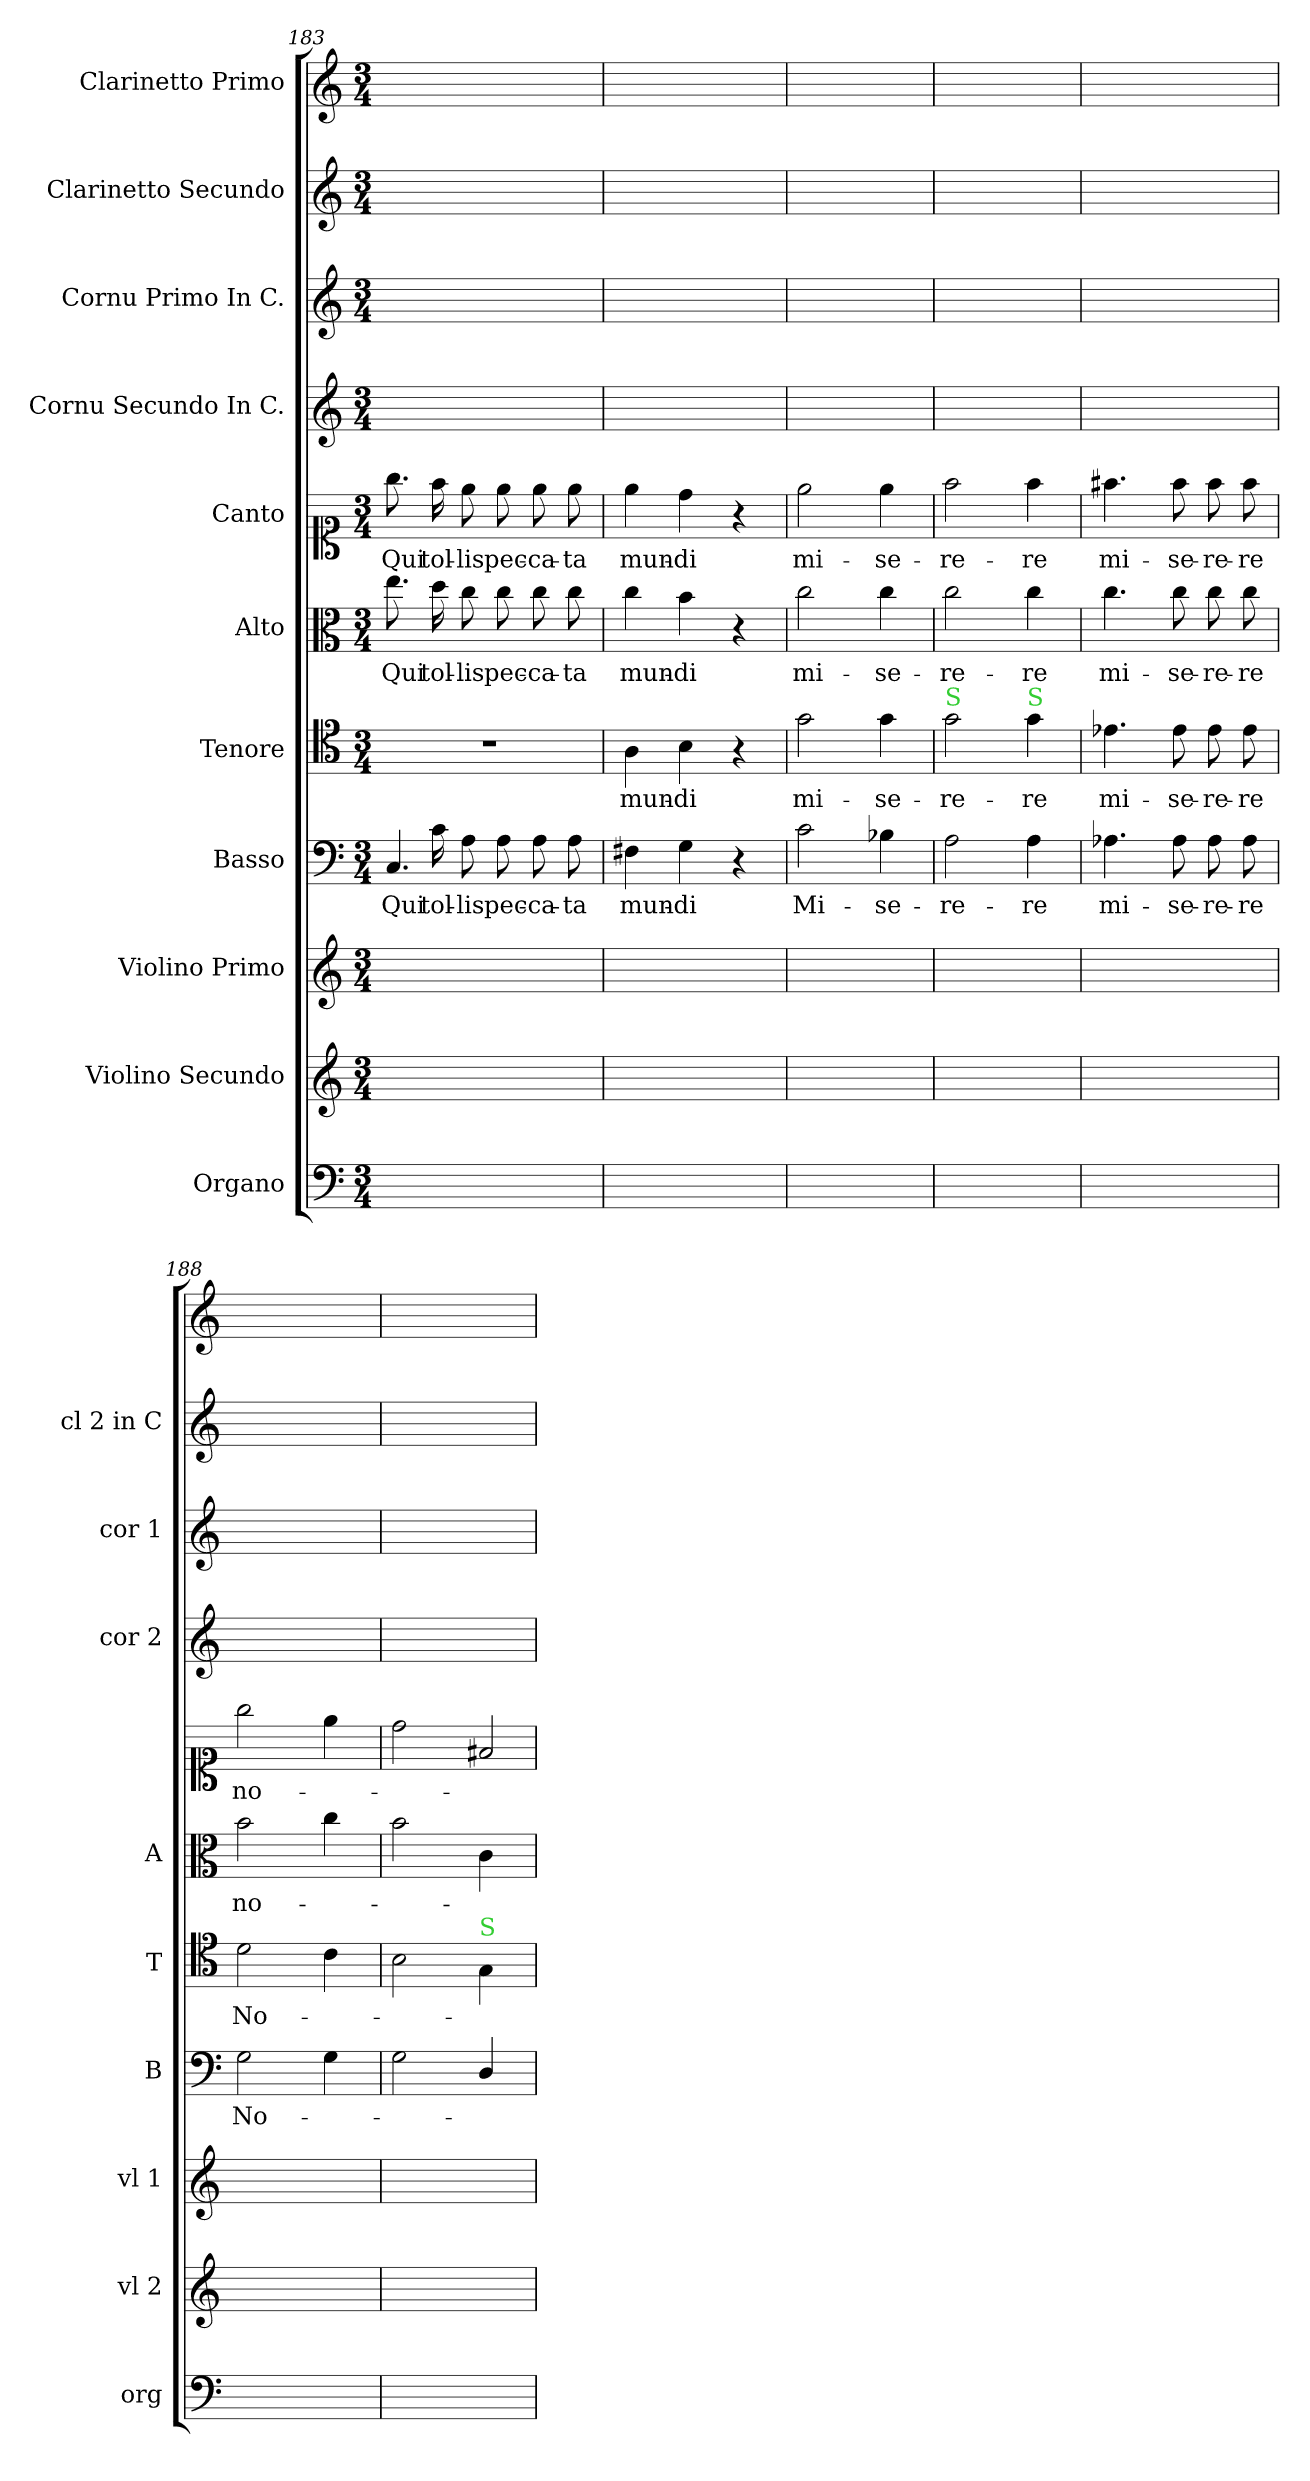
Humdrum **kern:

**kern	**kern	**kern	**kern	**text	**kern	**text	**kern	**text	**kern	**text	**kern	**kern	**kern	**kern
*part11	*part10	*part9	*part8	*part8	*part7	*part7	*part6	*part6	*part5	*part5	*part4	*part3	*part2	*part1
*staff11	*staff10	*staff9	*staff8	*staff8	*staff7	*staff7	*staff6	*staff6	*staff5	*staff5	*staff4	*staff3	*staff2	*staff1
*I"Organo	*I"Violino Secundo	*I"Violino Primo	*I"Basso	*	*I"Tenore	*	*I"Alto	*	*I"Canto	*	*I"Cornu Secundo In C.	*I"Cornu Primo In C.	*I"Clarinetto Secundo	*I"Clarinetto Primo
*I'org	*I'vl 2	*I'vl 1	*I'B	*	*I'T	*	*I'A	*	*	*	*I'cor 2	*I'cor 1	*I'cl 2 in C	*
*clefF4	*clefG2	*clefG2	*clefF4	*	*clefC4	*	*clefC3	*	*clefC1	*	*clefG2	*clefG2	*clefG2	*clefG2
*k[]	*k[]	*k[]	*k[]	*	*k[]	*	*k[]	*	*k[]	*	*k[]	*k[]	*k[]	*k[]
*M3/4	*M3/4	*M3/4	*M3/4	*	*M3/4	*	*M3/4	*	*M3/4	*	*M3/4	*M3/4	*M3/4	*M3/4
=183	=183	=183	=183	=183	=183	=183	=183	=183	=183	=183	=183	=183	=183	=183
!	!	!	!LO:N:vis=4.	!LO:LY:i	!	!	!	!	!	!LO:LY:i	!	!	!	!
2.ryy	2.ryy	2.ryy	8.C/	Qui	2.r	.	8.ee\	Qui	8.gg\	Qui	2.ryy	2.ryy	2.ryy	2.ryy
!	!	!	!	!LO:LY:i	!	!	!	!	!	!LO:LY:i	!	!	!	!
.	.	.	16c\	tol-	.	.	16dd\	tol-	16ff\	tol-	.	.	.	.
!	!	!	!	!LO:LY:i	!	!	!	!	!	!LO:LY:i	!	!	!	!
.	.	.	8A\	-lis	.	.	8cc\	-lis	8ee\	-lis	.	.	.	.
!	!	!	!	!LO:LY:i	!	!	!	!	!	!LO:LY:i	!	!	!	!
.	.	.	8A\	pec-	.	.	8cc\	pec-	8ee\	pec-	.	.	.	.
!	!	!	!	!LO:LY:i	!	!	!	!	!	!LO:LY:i	!	!	!	!
.	.	.	8A\	-ca-	.	.	8cc\	-ca-	8ee\	-ca-	.	.	.	.
!	!	!	!	!LO:LY:i	!	!	!	!	!	!LO:LY:i	!	!	!	!
.	.	.	8A\	-ta	.	.	8cc\	-ta	8ee\	-ta	.	.	.	.
=184	=184	=184	=184	=184	=184	=184	=184	=184	=184	=184	=184	=184	=184	=184
!	!	!	!	!LO:LY:i	!	!LO:LY:i	!	!	!	!LO:LY:i	!	!	!	!
2.ryy	2.ryy	2.ryy	4F#X\	mun-	4A\	mun-	4cc\	mun-	4ee\	mun-	2.ryy	2.ryy	2.ryy	2.ryy
!	!	!	!	!LO:LY:i	!	!LO:LY:i	!	!	!	!LO:LY:i	!	!	!	!
.	.	.	4G\	-di	4B\	-di	4b\	-di	4dd\	-di	.	.	.	.
.	.	.	4r	.	4r	.	4r	.	4r	.	.	.	.	.
=185	=185	=185	=185	=185	=185	=185	=185	=185	=185	=185	=185	=185	=185	=185
2.ryy	2.ryy	2.ryy	2c\	Mi-	2g\	mi-	2cc\	mi-	2ee\	mi-	2.ryy	2.ryy	2.ryy	2.ryy
.	.	.	4B-X\	-se-	4g\	-se-	4cc\	-se-	4ee\	-se-	.	.	.	.
=186	=186	=186	=186	=186	=186	=186	=186	=186	=186	=186	=186	=186	=186	=186
!	!	!	!	!	!LO:TX:a:color=limegreen:t=S	!	!	!	!	!	!	!	!	!
2.ryy	2.ryy	2.ryy	2A\	-re-	2g\	-re-	2cc\	-re-	2ff\	-re-	2.ryy	2.ryy	2.ryy	2.ryy
!	!	!	!	!	!LO:TX:a:color=limegreen:t=S	!	!	!	!	!	!	!	!	!
.	.	.	4A\	-re	4g\	-re	4cc\	-re	4ff\	-re	.	.	.	.
=187	=187	=187	=187	=187	=187	=187	=187	=187	=187	=187	=187	=187	=187	=187
2.ryy	2.ryy	2.ryy	4.A-X\	mi-	4.e-X\	mi-	4.cc\	mi-	4.ff#X\	mi-	2.ryy	2.ryy	2.ryy	2.ryy
.	.	.	8A-\	-se-	8e-\	-se-	8cc\	-se-	8ff#\	-se-	.	.	.	.
.	.	.	8A-\	-re-	8e-\	-re-	8cc\	-re-	8ff#\	-re-	.	.	.	.
.	.	.	8A-\	-re	8e-\	-re	8cc\	-re	8ff#\	-re	.	.	.	.
=188	=188	=188	=188	=188	=188	=188	=188	=188	=188	=188	=188	=188	=188	=188
2.ryy	2.ryy	2.ryy	2G\	No-	2d\	No-	2b\	no-	2gg\	no-	2.ryy	2.ryy	2.ryy	2.ryy
.	.	.	4G\	.	4c\	.	4cc\	.	4ee\	.	.	.	.	.
=189	=189	=189	=189	=189	=189	=189	=189	=189	=189	=189	=189	=189	=189	=189
2.ryy	2.ryy	2.ryy	2G\	.	2B\	.	2b\	.	2dd\	.	2.ryy	2.ryy	2.ryy	2.ryy
!	!	!	!	!	!LO:TX:a:color=limegreen:t=S	!	!	!	!	!	!	!	!	!
!	!	!	!	!	!	!	!	!	!LO:N:vis=2	!	!	!	!	!
.	.	.	4D/	.	4G\	.	4c\	.	4f#X/	.	.	.	.	.
=	=	=	=	=	=	=	=	=	=	=	=	=	=	=
*-	*-	*-	*-	*-	*-	*-	*-	*-	*-	*-	*-	*-	*-	*-
